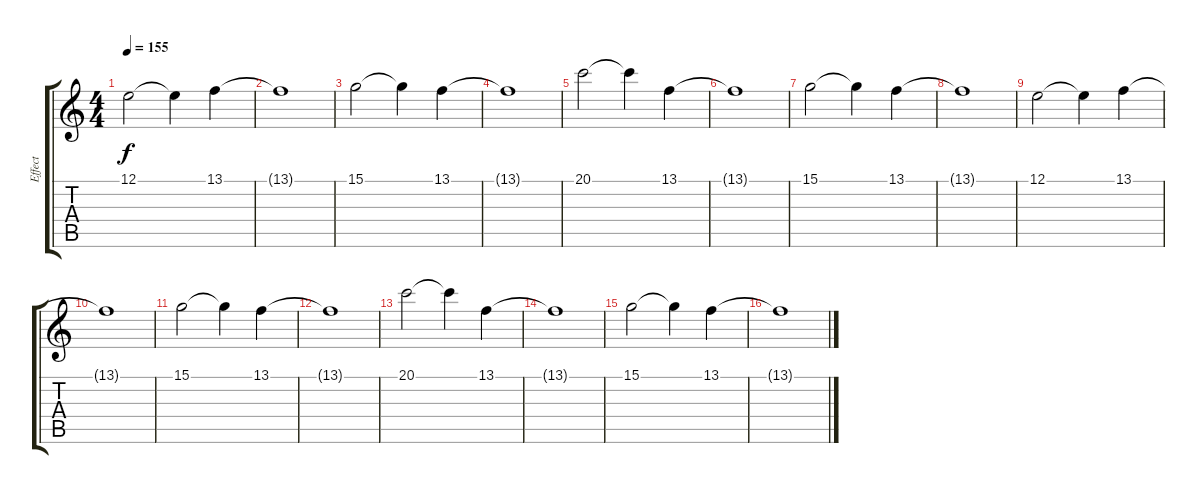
\track ("Effect" "Effect") {instrument stringensemble2}
\staff {score tabs}
\tuning (E4 B3 G3 D3 A2 E2) {hide}
\ts (4 4)
\tempo 155
\clef g2
\ks c
12.1.2{dy f} 12.1{t}.4 13.1.4 |
13.1{t}.1 |
15.1.2 15.1{t}.4 13.1.4 |
13.1{t}.1 |
20.1.2 20.1{t}.4 13.1.4 |
13.1{t}.1 |
15.1.2 15.1{t}.4 13.1.4 |
13.1{t}.1 |
12.1.2 12.1{t}.4 13.1.4 |
13.1{t}.1 |
15.1.2 15.1{t}.4 13.1.4 |
13.1{t}.1 |
20.1.2 20.1{t}.4 13.1.4 |
13.1{t}.1 |
15.1.2 15.1{t}.4 13.1.4 |
13.1{t}.1
